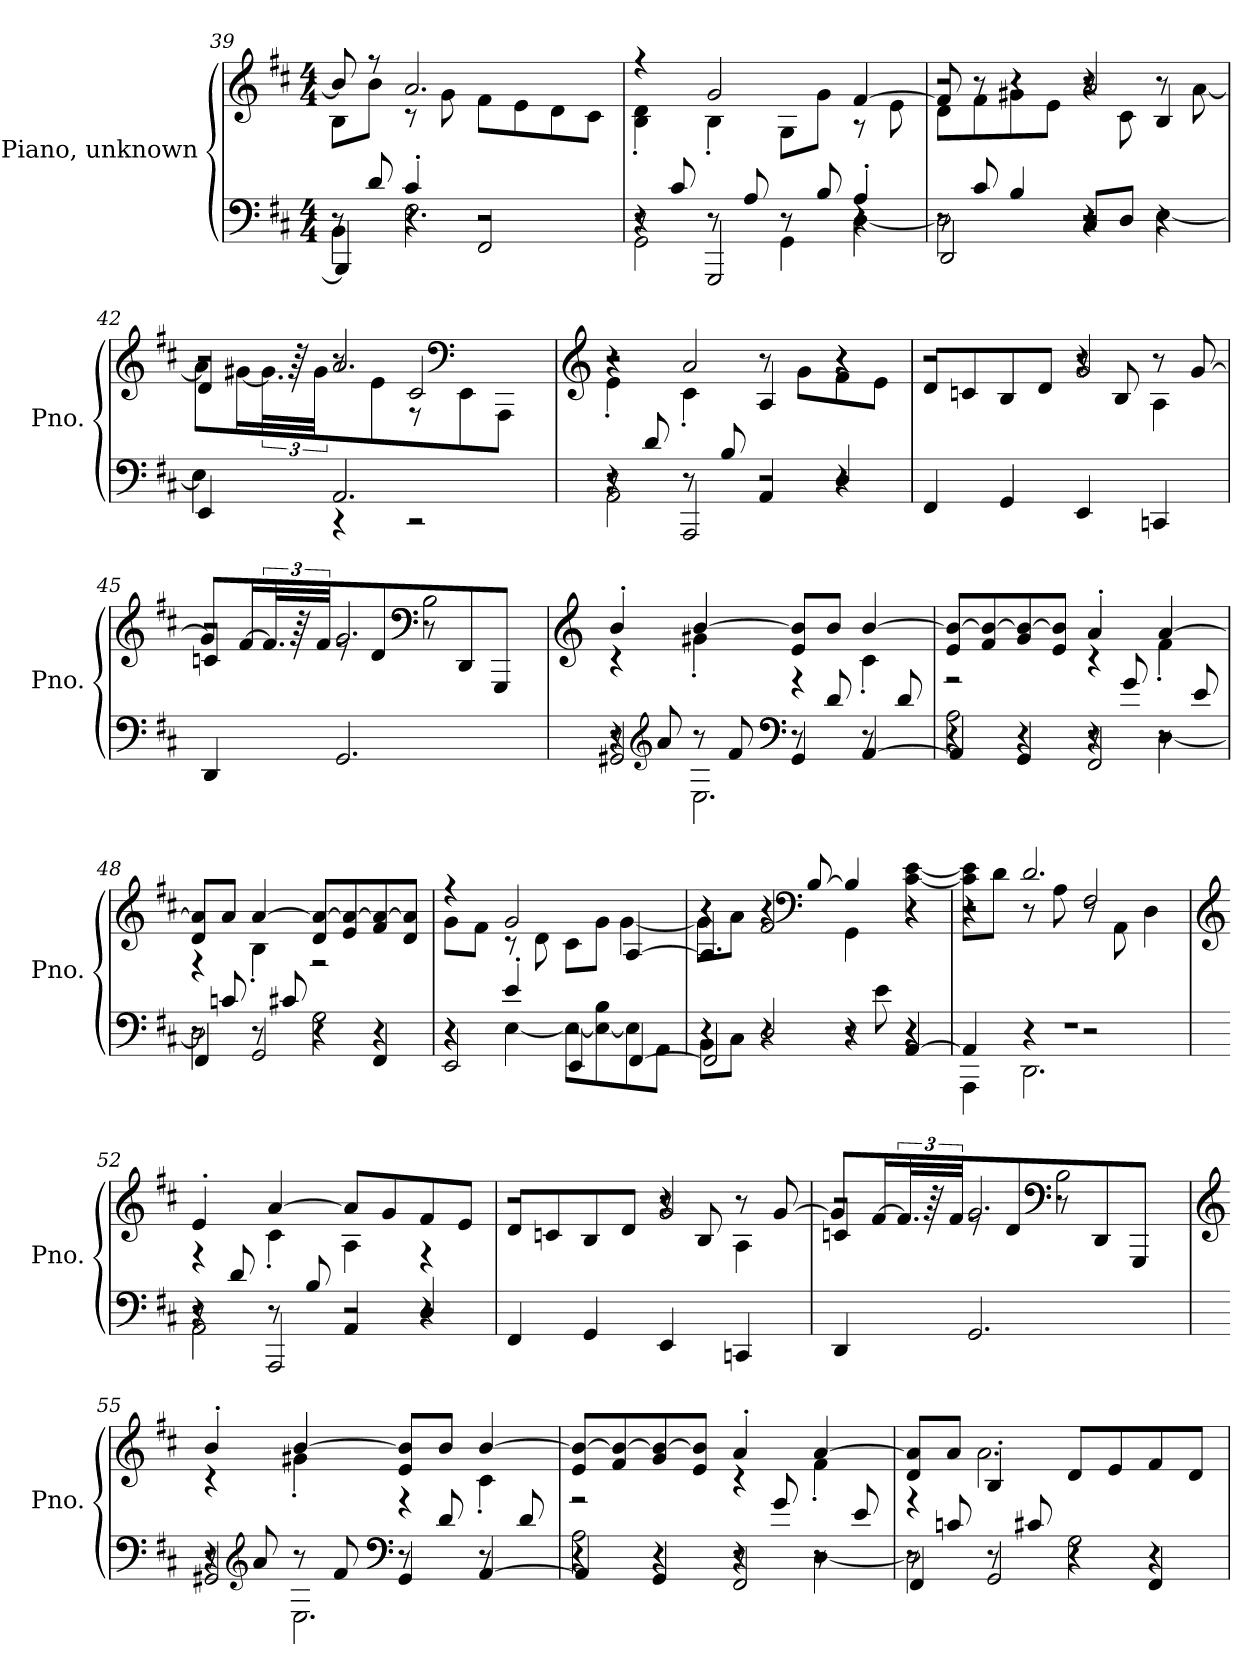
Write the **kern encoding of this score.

**kern	**kern
*part1	*part1
*staff2	*staff1
*I"Piano, unknown	*
*I'Pno.	*
!!LO:LB:g=z
*clefF4	*clefG2
*k[f#c#]	*k[f#c#]
*M4/4	*M4/4
=39	=39
*^	*^
*	*^	*	*
8r	4BB\	4BBB/]	8b/]	8B\L
8d/	.	.	8r	8b\J
4c#'/	2.F#\	4r	2.a/	8r
.	.	.	.	8g\
2FF#/	.	2r	.	8f#\L
.	.	.	.	8e\
.	.	.	.	8d\
.	.	.	.	8c#\J
=40	=40	=40	=40	=40
8r	2GG\	4r	4r	4B\' 4d\'
8c#/	.	.	.	.
8r	.	2GGG/	2g/	4B'\
8A/	.	.	.	.
8r	4GG\	.	.	8G\L
8B/	.	.	.	8g\J
4A'/	[4D\	4r	[4f#/	8r
.	.	.	.	8e\
=41	=41	=41	=41	=41
*	*	*	*	*^
8r	2D\]	2DD/	8f#/]	8d\L	2r
8c#/	.	.	8r	8f#\	.
4B/	.	.	4r	8g#X\	.
.	.	.	.	8e\J	.
8C#/L	4r	2r	2a/	8r	4r
8D/J	.	.	.	8c#\	.
4r	[4E\	.	.	8r	4B/
.	.	.	.	[8a\	.
*	*v	*v	*	*	*
!!LO:LB:g=z	!!	!!
=42	=42	=42	=42	=42
4EE/	4E\]	4d/	8a\L]	2r
.	.	.	[16g#X\L	.
.	.	.	48.g#\JJk]	.
.	.	.	96r	.
.	.	.	48g#\	.
2.AA/	4r	2.a/	8r	.
.	.	.	8e\	.
.	2r	.	8r	2c#/
*	*	*clefF4	*	*
.	.	.	8EE\	.
.	.	.	4AAA\	.
*v	*v	*	*	*
=43	=43	=43	=43
*	*clefG2	*	*
*^	*	*	*
*	*^	*	*	*
8r	2AA\	4r	4r	4e'\	2r
8d/	.	.	.	.	.
8r	.	2AAA/	2a/	4c#'\	.
8B/	.	.	.	.	.
4AA/	2r	.	.	8r	4A/
.	.	.	.	8g\L	.
4D/	.	4r	4r	8f#\	4r
.	.	.	.	8e\J	.
*v	*v	*v	*	*	*
=44	=44	=44	=44
4FF#/	2r	2r	8d/L
.	.	.	8cn/
4GG/	.	.	8B/
.	.	.	8d/J
4EE/	2g/	4r	8r
.	.	.	8B/
4CCn/	.	4A\	8r
.	.	.	[8g/
!!LO:LB:g=z	!!	!!
=45	=45	=45	=45
4DD/	4cn/	2r	8g/L]
.	.	.	[16f#/L
.	.	.	48.f#/JJk]
.	.	.	96r
.	.	.	48f#/
2.GG/	2.g/	.	8r
.	.	.	8d/
*	*clefF4	*	*
.	.	2B\	8r
.	.	.	8DD/
.	.	.	4GGG/
*	*v	*v	*v
=46	=46
*	*clefG2
*^	*^
*	*^	*	*
8r	4r	2GG#X/	4b'/	4r
*clefG2	*	*	*	*
8a/	.	.	.	.
8r	2.E\	.	[4b/	4g#X'\
8f#/	.	.	.	.
*clefF4	*	*	*	*
8r	.	4GG#/	8e/ 8b/]L	4r
8d/	.	.	8b/J	.
8r	.	[4AA/	[4b/	4c#'\
8d/	.	.	.	.
=47	=47	=47	=47	=47
4r	2A\	4AA/]	8e/ 8b/_L	2r
.	.	.	8f#/ 8b/_	.
4GG/	.	4r	8g/ 8b/_	.
.	.	.	8e/ 8b/]J	.
8r	4r	2FF#/	4a'/	4r
8g/	.	.	.	.
8r	[4D\	.	[4a/	4f#'\
8e/	.	.	.	.
!!LO:PB:g=z	!!
=48	=48	=48	=48	=48
8r	2D\]	4FF#/	8d/ 8a/]L	4r
8cn/	.	.	8a/J	.
8r	.	2GG/	[4a/	4B'\
8c#X/	.	.	.	.
4r	2G\	.	8d/ 8a/_L	2r
.	.	.	8e/ 8a/_	.
4FF#/	.	4r	8f#/ 8a/_	.
.	.	.	8d/ 8a/]J	.
=49	=49	=49	=49	=49
4r	4r	2EE/	4r	8g\L
.	.	.	.	8f#\J
4e'/	[4E\	.	2g/	8r
.	.	.	.	8d\
2r	8E\L_	4EE/	.	8c#\L
.	8E\_ 8B\	.	.	8g\J
.	8E\]	[4FF#/	[4A/	[4g\
.	8AA\J	.	.	.
=50	=50	=50	=50	=50
*	*	*	*	*^
4r	8BB\L	2FF#/]	4.A/]	8g\L]	4r
.	8C#\J	.	.	8a\J	.
2D/	4r	.	.	4r	2f#/
*	*	*	*clefF4	*	*
.	.	.	[8B/	.	.
.	8r	4r	4B/]	4GG\	.
.	8e\	.	.	.	.
4r	4r	[4AA/	4r	[4c#\ [4e\	4r
=51	=51	=51	=51	=51	=51
1r	4AAA\	4AA/]	4r	8c#\] 8e\]L	2r
.	.	.	.	8d\J	.
.	2.DD\	4r	2.d/	8r	.
.	.	.	.	8A\	.
.	.	2r	.	8r	2F#/
.	.	.	.	8AA\	.
.	.	.	.	4D\	.
*	*	*	*v	*v	*v
!!LO:LB:g=z
=52	=52	=52	=52
*	*	*	*clefG2
*	*	*	*^
8r	2AA\	4r	4e'/	4r
8d/	.	.	.	.
8r	.	2AAA/	[4a/	4c#'\
8B/	.	.	.	.
4AA/	2r	.	8a/L]	4A\
.	.	.	8g/	.
4D/	.	4r	8f#/	4r
.	.	.	8e/J	.
*v	*v	*v	*	*
=53	=53	=53
*	*	*^
4FF#/	2r	2r	8d/L
.	.	.	8cn/
4GG/	.	.	8B/
.	.	.	8d/J
4EE/	2g/	4r	8r
.	.	.	8B/
4CCn/	.	4A\	8r
.	.	.	[8g/
=54	=54	=54	=54
4DD/	4cn/	2r	8g/L]
.	.	.	[16f#/L
.	.	.	48.f#/JJk]
.	.	.	96r
.	.	.	48f#/
2.GG/	2.g/	.	8r
.	.	.	8d/
*	*clefF4	*	*
.	.	2B\	8r
.	.	.	8DD/
.	.	.	4GGG/
*	*v	*v	*v
!!LO:LB:g=z
=55	=55
*	*clefG2
*^	*^
*	*^	*	*
8r	4r	2GG#X/	4b'/	4r
*clefG2	*	*	*	*
8a/	.	.	.	.
8r	2.E\	.	[4b/	4g#X'\
8f#/	.	.	.	.
*clefF4	*	*	*	*
8r	.	4GG#/	8e/ 8b/]L	4r
8d/	.	.	8b/J	.
8r	.	[4AA/	[4b/	4c#'\
8d/	.	.	.	.
=56	=56	=56	=56	=56
4r	2A\	4AA/]	8e/ 8b/_L	2r
.	.	.	8f#/ 8b/_	.
4GG/	.	4r	8g/ 8b/_	.
.	.	.	8e/ 8b/]J	.
8r	4r	2FF#/	4a'/	4r
8g/	.	.	.	.
8r	[4D\	.	[4a/	4f#'\
8e/	.	.	.	.
=57	=57	=57	=57	=57
8r	2D\]	4FF#/	8d/ 8a/]L	4r
8cn/	.	.	8a/J	.
8r	.	2GG/	4B'/	2.a\
8c#X/	.	.	.	.
4r	2G\	.	8d/L	.
.	.	.	8e/	.
4FF#/	.	4r	8f#/	.
.	.	.	8d/J	.
*v	*v	*v	*	*
*	*v	*v
=	=
*-	*-
